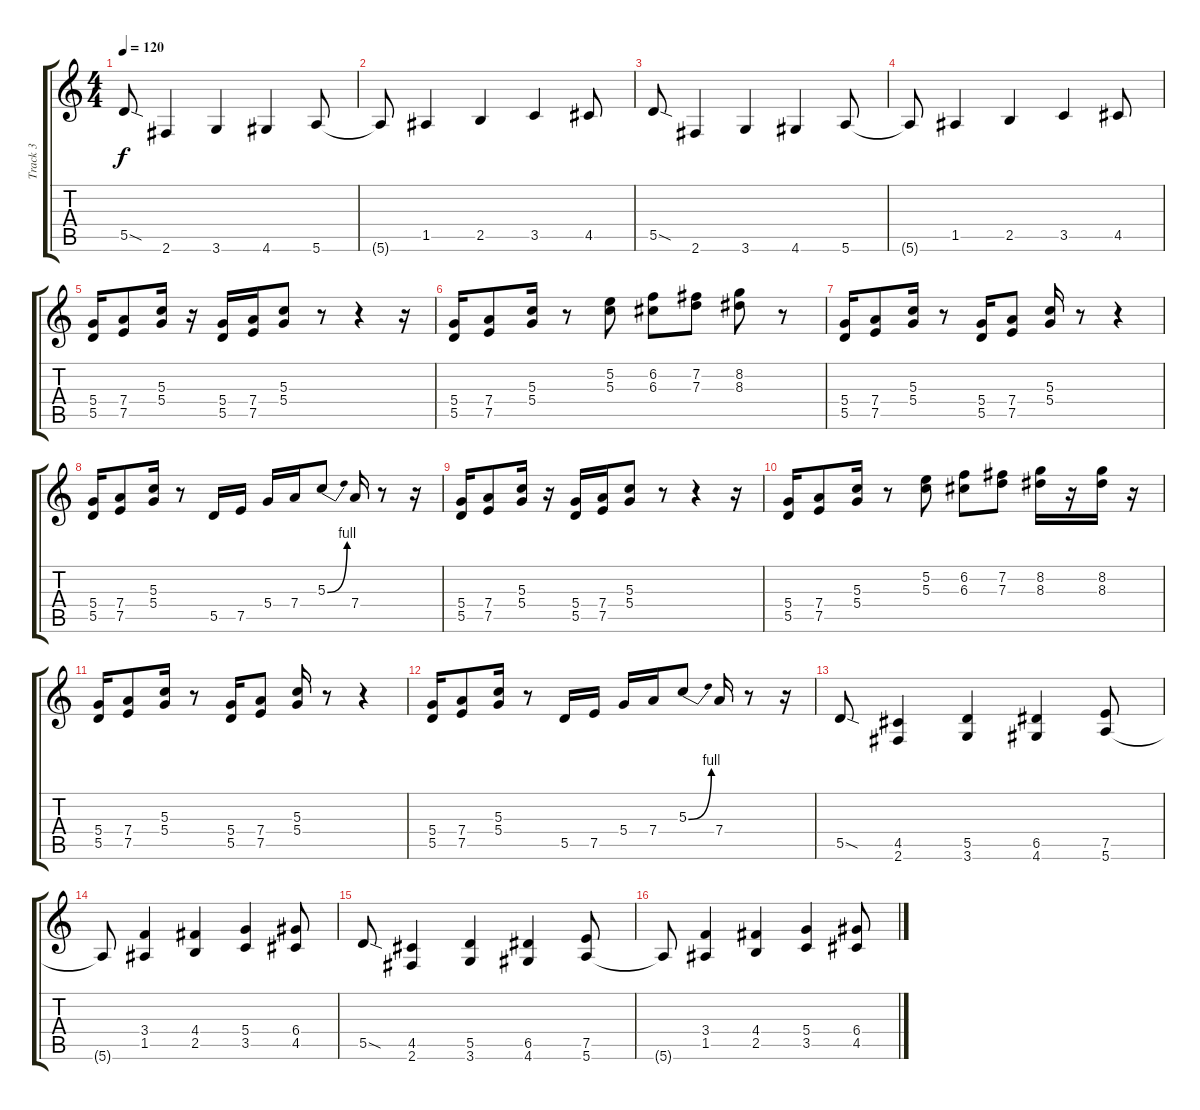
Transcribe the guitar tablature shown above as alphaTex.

\track ("Track 3" "Track 3") {instrument electricguitarclean}
\staff {score tabs}
\tuning (E4 B3 G3 D3 A2 E2) {hide}
\ts (4 4)
\tempo 120
\clef g2
\ks c
5.5{sod}.8{dy f instrument overdrivenguitar} 2.6.4 3.6.4 4.6.4 5.6.8 |
5.6{t}.8 1.5.4 2.5.4 3.5.4 4.5.8 |
5.5{sod}.8{instrument overdrivenguitar} 2.6.4 3.6.4 4.6.4 5.6.8 |
5.6{t}.8 1.5.4 2.5.4 3.5.4 4.5.8 |
(5.4 5.5).16{volume 10} (7.4 7.5).8 (5.3 5.4).16 r.16 (5.4 5.5).16 (7.4 7.5).16 (5.3 5.4).8 r.8 r.4 r.16 |
(5.4 5.5).16 (7.4 7.5).8 (5.3 5.4).16 r.8 (5.2 5.3).8 (6.2 6.3).8 (7.2 7.3).8 (8.2 8.3).8 r.8 |
(5.4 5.5).16 (7.4 7.5).8 (5.3 5.4).16 r.8 (5.4 5.5).16 (7.4 7.5).8 (5.3 5.4).16 r.8 r.4 |
(5.4 5.5).16 (7.4 7.5).8 (5.3 5.4).16 r.8 5.5.16 7.5.16 5.4.16 7.4.16 5.3{be (bend 0 0 60 4)}.8 7.4.16 r.8 r.16 |
(5.4 5.5).16{volume 10} (7.4 7.5).8 (5.3 5.4).16 r.16 (5.4 5.5).16 (7.4 7.5).16 (5.3 5.4).8 r.8 r.4 r.16 |
(5.4 5.5).16 (7.4 7.5).8 (5.3 5.4).16 r.8 (5.2 5.3).8 (6.2 6.3).8 (7.2 7.3).8 (8.2 8.3).16 r.16 (8.2 8.3).16 r.16 |
(5.4 5.5).16 (7.4 7.5).8 (5.3 5.4).16 r.8 (5.4 5.5).16 (7.4 7.5).8 (5.3 5.4).16 r.8 r.4 |
(5.4 5.5).16 (7.4 7.5).8 (5.3 5.4).16 r.8 5.5.16 7.5.16 5.4.16 7.4.16 5.3{be (bend 0 0 60 4)}.8 7.4.16 r.8 r.16 |
5.5{sod}.8{instrument overdrivenguitar} (4.5 2.6).4 (5.5 3.6).4 (6.5 4.6).4 (7.5 5.6).8 |
5.6{t}.8 (3.4 1.5).4 (4.4 2.5).4 (5.4 3.5).4 (6.4 4.5).8 |
5.5{sod}.8{instrument overdrivenguitar} (4.5 2.6).4 (5.5 3.6).4 (6.5 4.6).4 (7.5 5.6).8 |
5.6{t}.8 (3.4 1.5).4 (4.4 2.5).4 (5.4 3.5).4 (6.4 4.5).8
